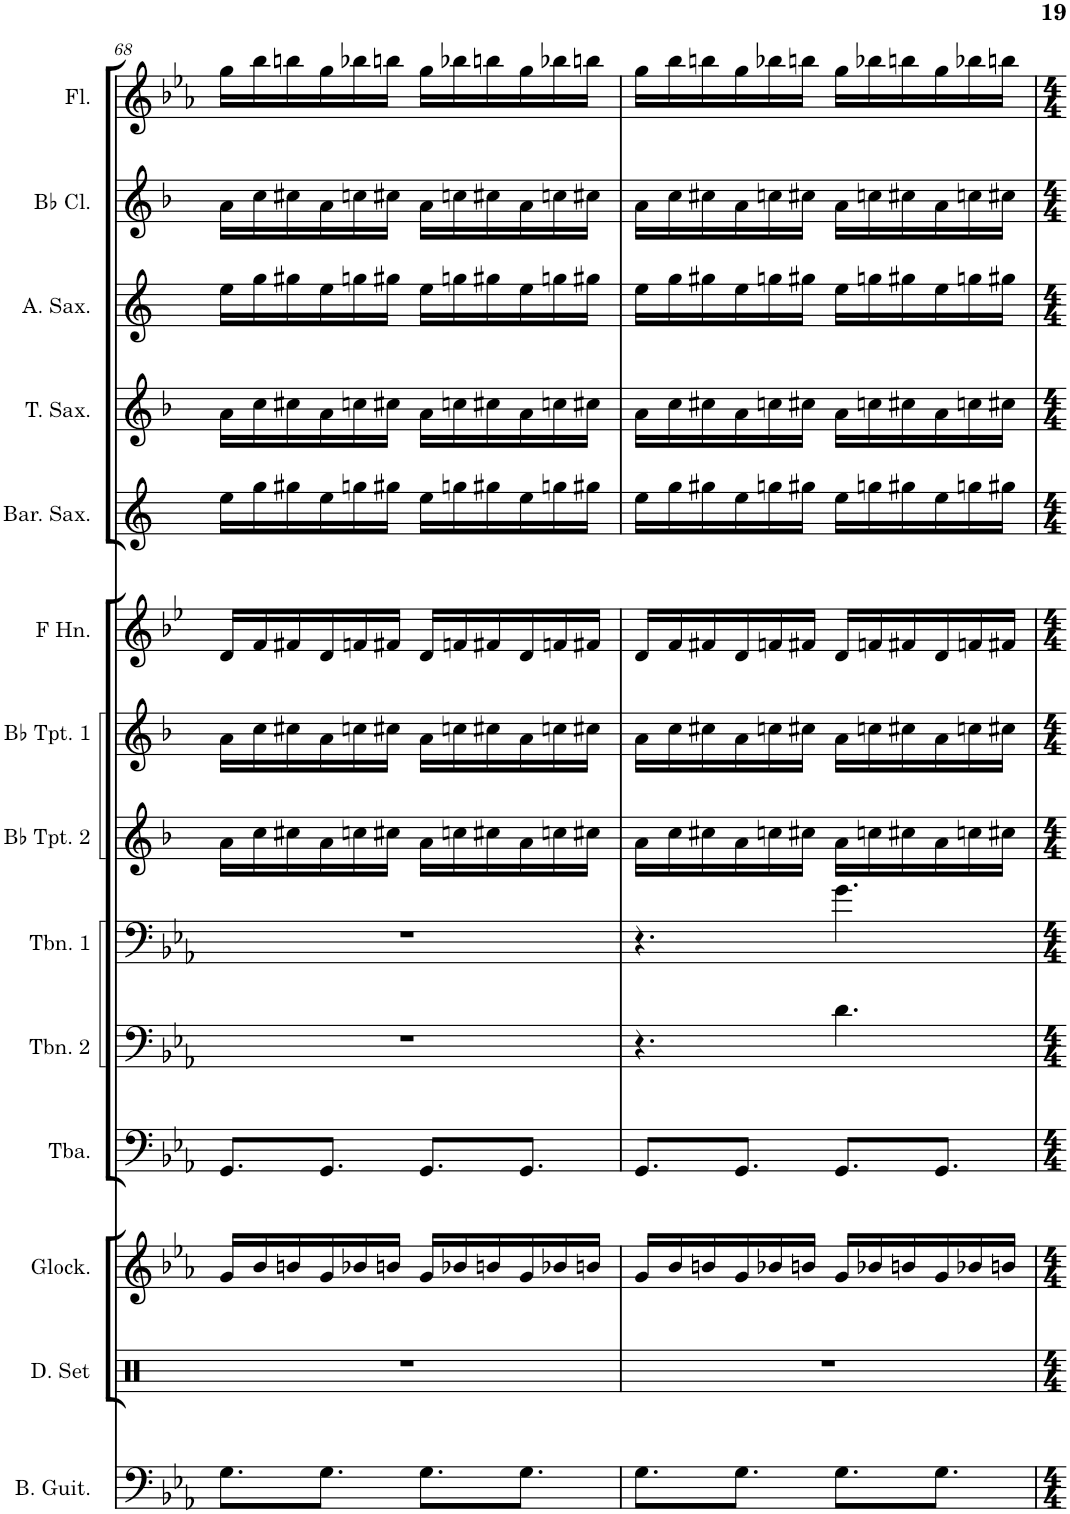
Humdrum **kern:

**kern	**kern	**kern	**kern	**kern	**kern	**kern	**kern	**kern	**kern	**kern	**kern	**kern	**kern
*part14	*part13	*part12	*part11	*part10	*part9	*part8	*part7	*part6	*part5	*part4	*part3	*part2	*part1
*staff14	*staff13	*staff12	*staff11	*staff10	*staff9	*staff8	*staff7	*staff6	*staff5	*staff4	*staff3	*staff2	*staff1
*I"Bass Guitar	*I"Drumset	*I"Glockenspiel	*I"Tuba	*I"Trombone 2	*I"Trombone 1	*I"Bb Trumpet 2	*I"Bb Trumpet 1	*I"Horn in F	*I"Baritone Saxophone	*I"Tenor Saxophone	*I"Alto Saxophone	*I"Bb Clarinet	*I"Flute
*I'B. Guit.	*I'D. Set	*I'Glock.	*I'Tba.	*I'Tbn. 2	*I'Tbn. 1	*I'Bb Tpt. 2	*I'Bb Tpt. 1	*	*I'Bar. Sax.	*I'T. Sax.	*I'A. Sax.	*I'Bb Cl.	*I'Fl.
!!LO:PB:g=z
*clefF4	*clefX	*clefG2	*clefF4	*clefF4	*clefF4	*clefG2	*clefG2	*clefG2	*clefG2	*clefG2	*clefG2	*clefG2	*clefG2
*Trd7c12	*	*Trd-14c-24	*	*	*	*Trd1c2	*Trd1c2	*Trd4c7	*Trd12c21	*Trd8c14	*Trd5c9	*Trd1c2	*
*k[b-e-a-]	*k[]	*k[b-e-a-]	*k[b-e-a-]	*k[b-e-a-]	*k[b-e-a-]	*k[b-]	*k[b-]	*k[b-e-]	*k[]	*k[b-]	*k[]	*k[b-]	*k[b-e-a-]
*M6/8	*M6/8	*M6/8	*M6/8	*M6/8	*M6/8	*M6/8	*M6/8	*M6/8	*M6/8	*M6/8	*M6/8	*M6/8	*M6/8
=68	=68	=68	=68	=68	=68	=68	=68	=68	=68	=68	=68	=68	=68
8.G\L	2.r	16g/LL	8.GG/L	2.r	2.r	16a\LL	16a\LL	16d/LL	16ee\LL	16a\LL	16ee\LL	16a\LL	16gg\LL
.	.	16b-/	.	.	.	16cc\	16cc\	16f/	16gg\	16cc\	16gg\	16cc\	16bb-\
.	.	16bn/	.	.	.	16cc#X\	16cc#X\	16f#X/	16gg#X\	16cc#X\	16gg#X\	16cc#X\	16bbn\
8.G\J	.	16g/	8.GG/J	.	.	16a\	16a\	16d/	16ee\	16a\	16ee\	16a\	16gg\
.	.	16b-X/	.	.	.	16ccn\	16ccn\	16fn/	16ggn\	16ccn\	16ggn\	16ccn\	16bb-X\
.	.	16bn/JJ	.	.	.	16cc#X\JJ	16cc#X\JJ	16f#X/JJ	16gg#X\JJ	16cc#X\JJ	16gg#X\JJ	16cc#X\JJ	16bbn\JJ
8.G\L	.	16g/LL	8.GG/L	.	.	16a\LL	16a\LL	16d/LL	16ee\LL	16a\LL	16ee\LL	16a\LL	16gg\LL
.	.	16b-X/	.	.	.	16ccn\	16ccn\	16fn/	16ggn\	16ccn\	16ggn\	16ccn\	16bb-X\
.	.	16bn/	.	.	.	16cc#X\	16cc#X\	16f#X/	16gg#X\	16cc#X\	16gg#X\	16cc#X\	16bbn\
8.G\J	.	16g/	8.GG/J	.	.	16a\	16a\	16d/	16ee\	16a\	16ee\	16a\	16gg\
.	.	16b-X/	.	.	.	16ccn\	16ccn\	16fn/	16ggn\	16ccn\	16ggn\	16ccn\	16bb-X\
.	.	16bn/JJ	.	.	.	16cc#X\JJ	16cc#X\JJ	16f#X/JJ	16gg#X\JJ	16cc#X\JJ	16gg#X\JJ	16cc#X\JJ	16bbn\JJ
=69	=69	=69	=69	=69	=69	=69	=69	=69	=69	=69	=69	=69	=69
8.G\L	2.r	16g/LL	8.GG/L	4.r	4.r	16a\LL	16a\LL	16d/LL	16ee\LL	16a\LL	16ee\LL	16a\LL	16gg\LL
.	.	16b-/	.	.	.	16cc\	16cc\	16f/	16gg\	16cc\	16gg\	16cc\	16bb-\
.	.	16bn/	.	.	.	16cc#X\	16cc#X\	16f#X/	16gg#X\	16cc#X\	16gg#X\	16cc#X\	16bbn\
8.G\J	.	16g/	8.GG/J	.	.	16a\	16a\	16d/	16ee\	16a\	16ee\	16a\	16gg\
.	.	16b-X/	.	.	.	16ccn\	16ccn\	16fn/	16ggn\	16ccn\	16ggn\	16ccn\	16bb-X\
.	.	16bn/JJ	.	.	.	16cc#X\JJ	16cc#X\JJ	16f#X/JJ	16gg#X\JJ	16cc#X\JJ	16gg#X\JJ	16cc#X\JJ	16bbn\JJ
8.G\L	.	16g/LL	8.GG/L	4.d\	4.g\	16a\LL	16a\LL	16d/LL	16ee\LL	16a\LL	16ee\LL	16a\LL	16gg\LL
.	.	16b-X/	.	.	.	16ccn\	16ccn\	16fn/	16ggn\	16ccn\	16ggn\	16ccn\	16bb-X\
.	.	16bn/	.	.	.	16cc#X\	16cc#X\	16f#X/	16gg#X\	16cc#X\	16gg#X\	16cc#X\	16bbn\
8.G\J	.	16g/	8.GG/J	.	.	16a\	16a\	16d/	16ee\	16a\	16ee\	16a\	16gg\
.	.	16b-X/	.	.	.	16ccn\	16ccn\	16fn/	16ggn\	16ccn\	16ggn\	16ccn\	16bb-X\
.	.	16bn/JJ	.	.	.	16cc#X\JJ	16cc#X\JJ	16f#X/JJ	16gg#X\JJ	16cc#X\JJ	16gg#X\JJ	16cc#X\JJ	16bbn\JJ
=	=	=	=	=	=	=	=	=	=	=	=	=	=
*-	*-	*-	*-	*-	*-	*-	*-	*-	*-	*-	*-	*-	*-
